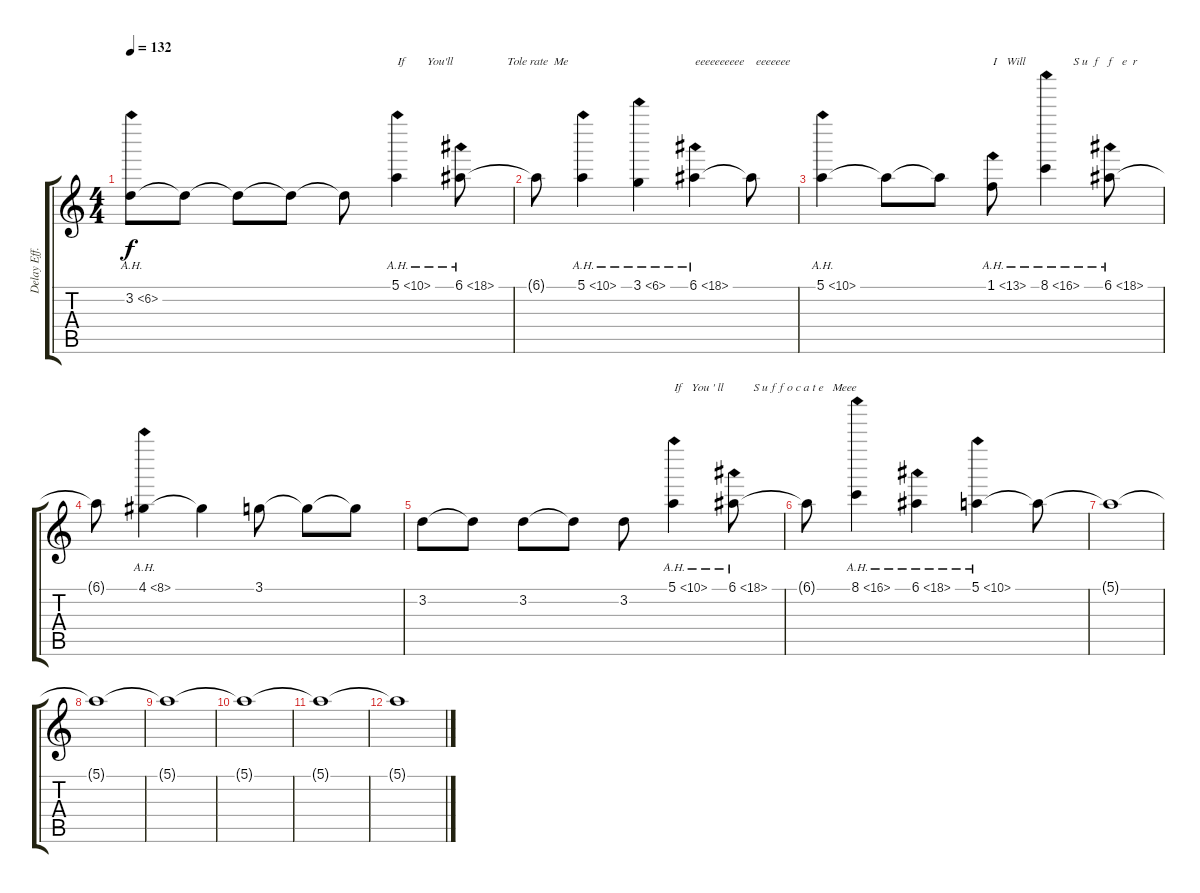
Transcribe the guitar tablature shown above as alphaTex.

\track ("Delay Eff." "Delay Eff.") {instrument overdrivenguitar}
\staff {score tabs}
\tuning (E4 B3 G3 D3 A2 E2) {hide}
\ts (4 4)
\tempo 132
\clef g2
\ks c
3.2{ah 3}.8{dy f} 3.2{t}.8 3.2{t}.8 3.2{t}.8 3.2{t}.8 5.1{ah 5}.4{txt "If       You'll                  Tole rate  Me"} 6.1{ah 12}.8 |
6.1{t}.8 5.1{ah 5}.4 3.1{ah 3}.4 6.1{ah 12}.4{txt "eeeeeeeeee    eeeeeee"} 6.1{t}.8 |
5.1{ah 5}.4 5.1{t}.8 5.1{t}.8 1.1{ah 12}.8{txt "I   Will                S u  f   f   e  r"} 8.1{ah 8}.4 6.1{ah 12}.8 |
6.1{t}.8 4.1{ah 4}.4 4.1{t}.4 3.1.8 3.1{t}.8 3.1{t}.8 |
3.2.8 3.2{t}.8 3.2.8 3.2{t}.8 3.2.8 5.1{ah 5}.4{txt "If   You ' ll          S u f f o c a t e   Meee"} 6.1{ah 12}.8 |
6.1{t}.8 8.1{ah 8}.4 6.1{ah 12}.4 5.1{ah 5}.4 5.1{t}.8 |
5.1{t}.1{volume 0 instrument overdrivenguitar} |
5.1{t}.1 |
5.1{t}.1 |
5.1{t}.1 |
5.1{t}.1 |
5.1{t}.1
